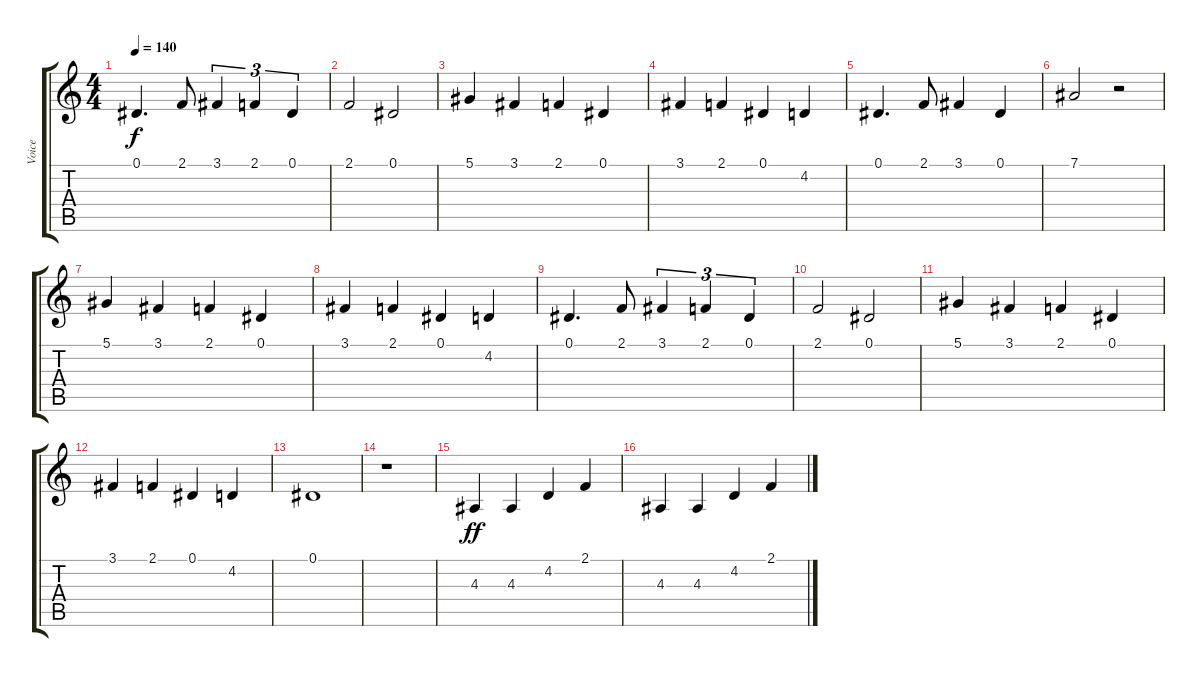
\track ("Voice" "Voice") {instrument lead6voice}
\staff {score tabs}
\tuning (Eb4 Bb3 Gb3 Db3 Ab2 Eb2) {hide}
\ts (4 4)
\tempo 140
\clef g2
\ks c
0.1.4{d dy f} 2.1.8 3.1.4{tu (3 2)} 2.1.4{tu (3 2)} 0.1.4{tu (3 2)} |
2.1.2 0.1.2 |
5.1.4 3.1.4 2.1.4 0.1.4 |
3.1.4 2.1.4 0.1.4 4.2.4 |
0.1.4{d} 2.1.8 3.1.4 0.1.4 |
7.1.2 r.2 |
5.1.4 3.1.4 2.1.4 0.1.4 |
3.1.4 2.1.4 0.1.4 4.2.4 |
0.1.4{d} 2.1.8 3.1.4{tu (3 2)} 2.1.4{tu (3 2)} 0.1.4{tu (3 2)} |
2.1.2 0.1.2 |
5.1.4 3.1.4 2.1.4 0.1.4 |
3.1.4 2.1.4 0.1.4 4.2.4 |
0.1.1 |
r.1 |
4.3.4{dy ff} 4.3.4 4.2.4 2.1.4 |
4.3.4 4.3.4 4.2.4 2.1.4
